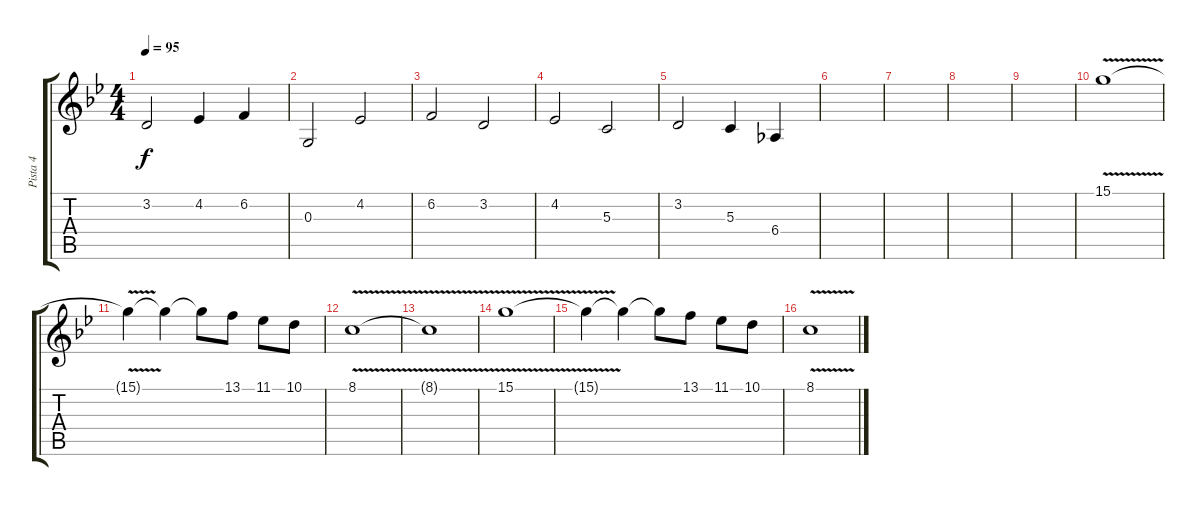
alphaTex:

\track ("Pista 4" "Pista 4") {instrument synthstrings2}
\staff {score tabs}
\tuning (E4 B3 G3 D3 A2 D2) {hide}
\ts (4 4)
\tempo 95
\clef g2
\ks gminor
3.2.2{dy f} 4.2.4 6.2.4 |
0.3.2 4.2.2 |
6.2.2 3.2.2 |
4.2.2 5.3.2 |
3.2.2 5.3.4 6.4.4 |
|
|
|
|
15.1{v}.1 |
15.1{t}.4 15.1{t}.4 15.1{t}.8 13.1.8 11.1.8 10.1.8 |
8.1{v}.1 |
8.1{t}.1 |
15.1{v}.1 |
15.1{t}.4 15.1{t}.4 15.1{t}.8 13.1.8 11.1.8 10.1.8 |
8.1{v}.1
